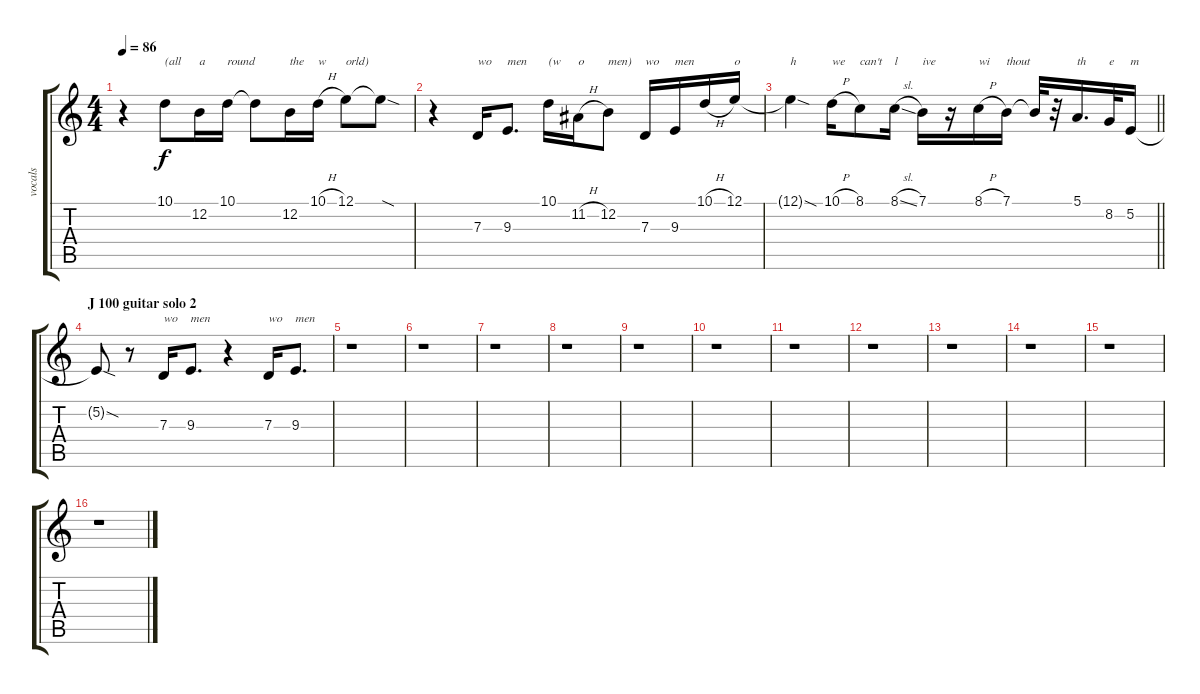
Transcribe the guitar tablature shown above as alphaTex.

\track ("vocals" "vocals") {instrument lead2sawtooth}
\staff {score tabs}
\tuning (E4 B3 G3 D3 A2 E2) {hide}
\ts (4 4)
\tempo 86
\clef g2
\ks c
r.4{dy f} 10.1.8{txt "(all"} 12.2.16{txt "a"} 10.1.16{txt "round"} 10.1{t}.8 12.2.16{txt "the"} 10.1{h}.16{txt "w"} 12.1.8{txt "orld)"} 12.1{sod t}.8 |
r.4 7.3.16{txt "wo"} 9.3.8{d txt "men"} 10.1.16{txt "(w"} 11.2{h}.16{txt "o"} 12.2.8{txt "men)"} 7.3.16{txt "wo"} 9.3.16{txt "men"} 10.1{h}.16 12.1.16{txt "o"} |
\barLineRight lightlight
12.1{sod t}.4{txt "h"} 10.1{h}.16{txt "we"} 8.1.8{txt "can't"} 8.1{sl}.16{txt "l"} 7.1.16{txt "ive"} r.16 8.1{h}.16{txt "wi"} 7.1.16{txt "thout"} 7.1{t}.32 r.32 5.1.16{d txt "th"} 8.2.32{txt "e"} 5.2.16{txt "m"} |
\section ("" "J 100 guitar solo 2")
5.2{sod t}.8 r.8 7.3.16{txt "wo"} 9.3.8{d txt "men"} r.4 7.3.16{txt "wo"} 9.3.8{d txt "men"} |
r.1 |
r.1 |
r.1 |
r.1 |
r.1 |
r.1 |
r.1 |
r.1 |
r.1 |
r.1 |
r.1 |
r.1
